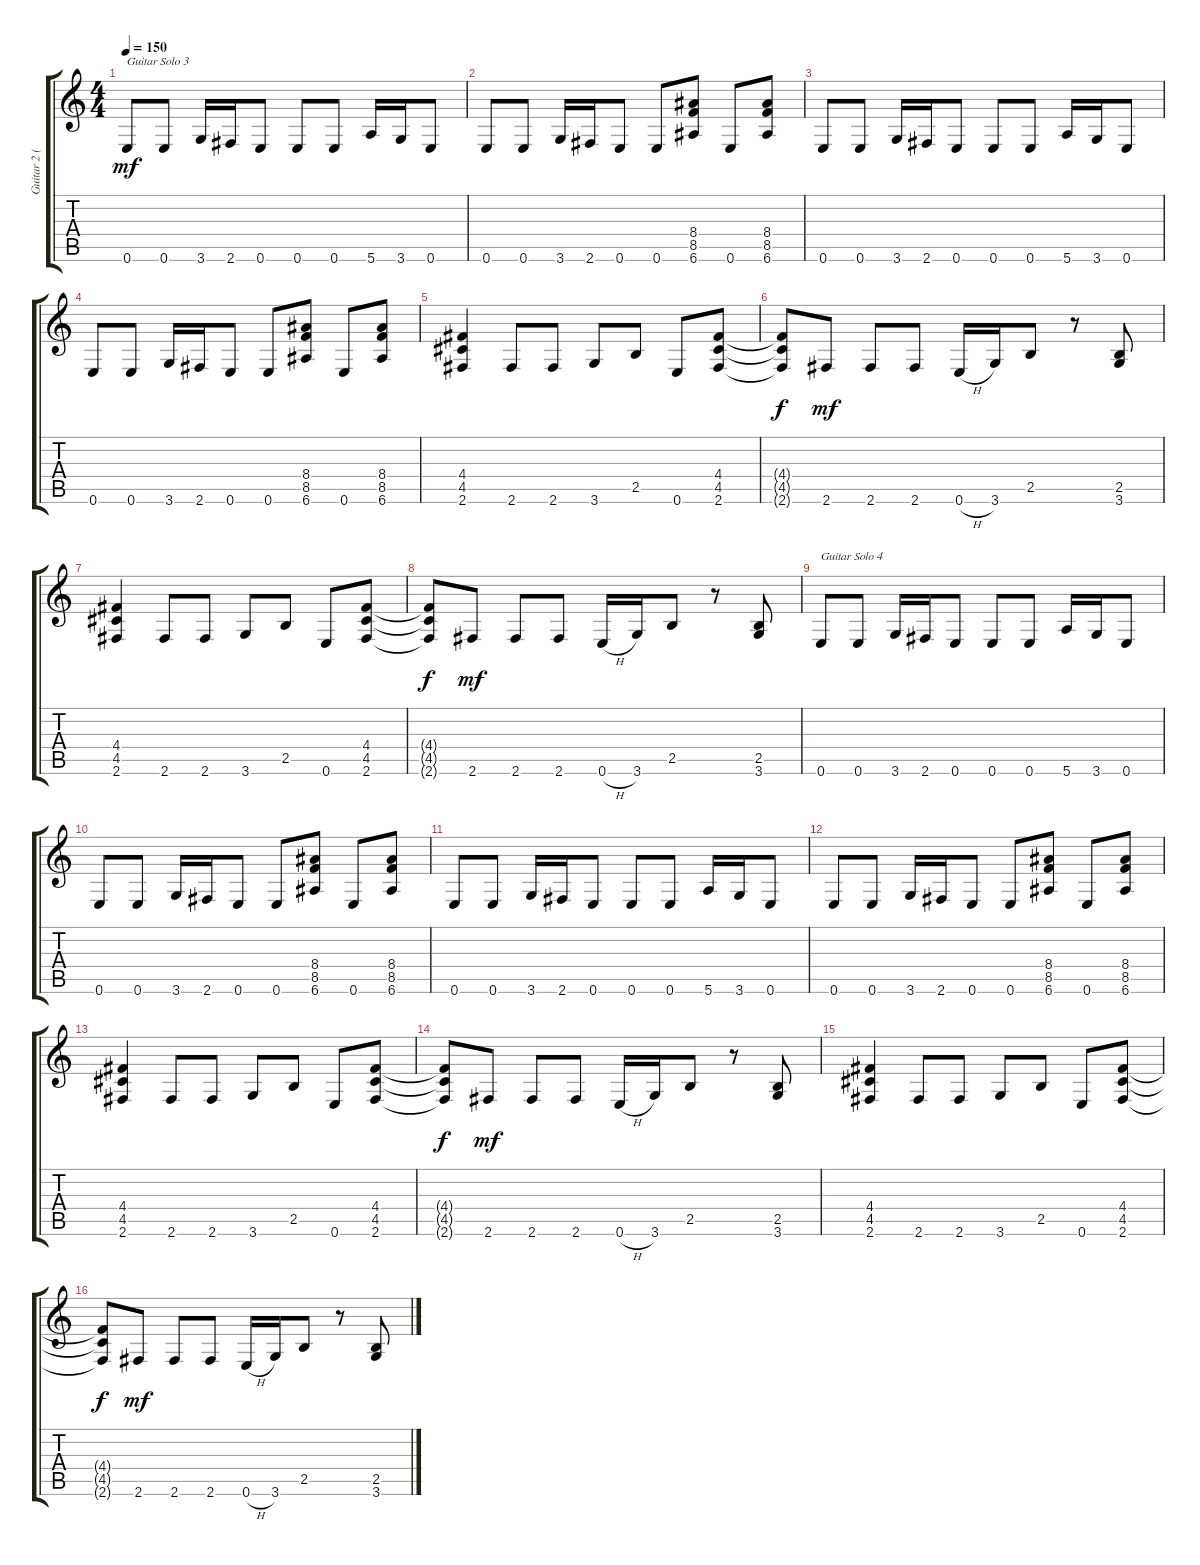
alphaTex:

\track ("Guitar 2 (Al Pitrelli)" "Guitar 2 (") {instrument distortionguitar}
\staff {score tabs}
\tuning (E4 B3 G3 D3 A2 E2) {hide}
\ts (4 4)
\tempo 150
\clef g2
\ks c
0.6.8{txt "Guitar Solo 3" dy mf} 0.6.8 3.6.16 2.6.16 0.6.8 0.6.8 0.6.8 5.6.16 3.6.16 0.6.8 |
0.6.8 0.6.8 3.6.16 2.6.16 0.6.8 0.6.8 (8.4 8.5 6.6).8 0.6.8 (8.4 8.5 6.6).8 |
0.6.8 0.6.8 3.6.16 2.6.16 0.6.8 0.6.8 0.6.8 5.6.16 3.6.16 0.6.8 |
0.6.8 0.6.8 3.6.16 2.6.16 0.6.8 0.6.8 (8.4 8.5 6.6).8 0.6.8 (8.4 8.5 6.6).8 |
(4.4 4.5 2.6).4 2.6.8 2.6.8 3.6.8 2.5.8 0.6.8 (4.4 4.5 2.6).8 |
(4.4{t} 4.5{t} 2.6{t}).8{dy f} 2.6.8{dy mf} 2.6.8 2.6.8 0.6{h}.16 3.6.16 2.5.8 r.8 (2.5 3.6).8 |
(4.4 4.5 2.6).4 2.6.8 2.6.8 3.6.8 2.5.8 0.6.8 (4.4 4.5 2.6).8 |
(4.4{t} 4.5{t} 2.6{t}).8{dy f} 2.6.8{dy mf} 2.6.8 2.6.8 0.6{h}.16 3.6.16 2.5.8 r.8 (2.5 3.6).8 |
0.6.8{txt "Guitar Solo 4"} 0.6.8 3.6.16 2.6.16 0.6.8 0.6.8 0.6.8 5.6.16 3.6.16 0.6.8 |
0.6.8 0.6.8 3.6.16 2.6.16 0.6.8 0.6.8 (8.4 8.5 6.6).8 0.6.8 (8.4 8.5 6.6).8 |
0.6.8 0.6.8 3.6.16 2.6.16 0.6.8 0.6.8 0.6.8 5.6.16 3.6.16 0.6.8 |
0.6.8 0.6.8 3.6.16 2.6.16 0.6.8 0.6.8 (8.4 8.5 6.6).8 0.6.8 (8.4 8.5 6.6).8 |
(4.4 4.5 2.6).4 2.6.8 2.6.8 3.6.8 2.5.8 0.6.8 (4.4 4.5 2.6).8 |
(4.4{t} 4.5{t} 2.6{t}).8{dy f} 2.6.8{dy mf} 2.6.8 2.6.8 0.6{h}.16 3.6.16 2.5.8 r.8 (2.5 3.6).8 |
(4.4 4.5 2.6).4 2.6.8 2.6.8 3.6.8 2.5.8 0.6.8 (4.4 4.5 2.6).8 |
(4.4{t} 4.5{t} 2.6{t}).8{dy f} 2.6.8{dy mf} 2.6.8 2.6.8 0.6{h}.16 3.6.16 2.5.8 r.8 (2.5 3.6).8
